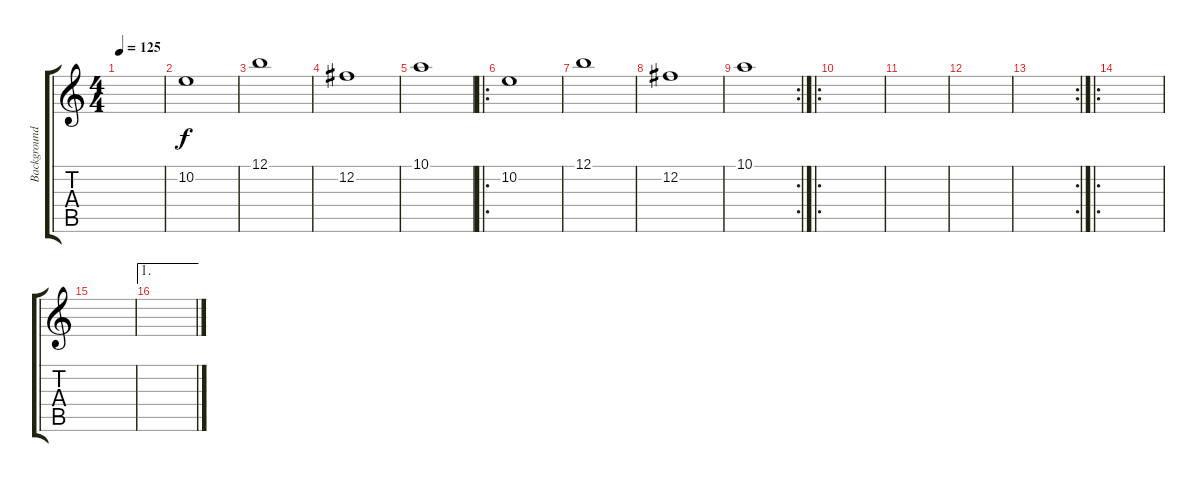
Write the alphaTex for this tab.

\track ("Background guitar" "Background") {instrument distortionguitar}
\staff {score tabs}
\tuning (B3 Gb3 D3 A2 E2 B1) {hide}
\ts (4 4)
\tempo 125
\clef g2
\ks c
|
10.2.1 |
12.1.1 |
12.2.1 |
10.1.1 |
\ro
10.2.1 |
12.1.1 |
12.2.1 |
\rc 2
10.1.1 |
\ro
|
|
|
\rc 2
|
\ro
|
|
\ae 1
